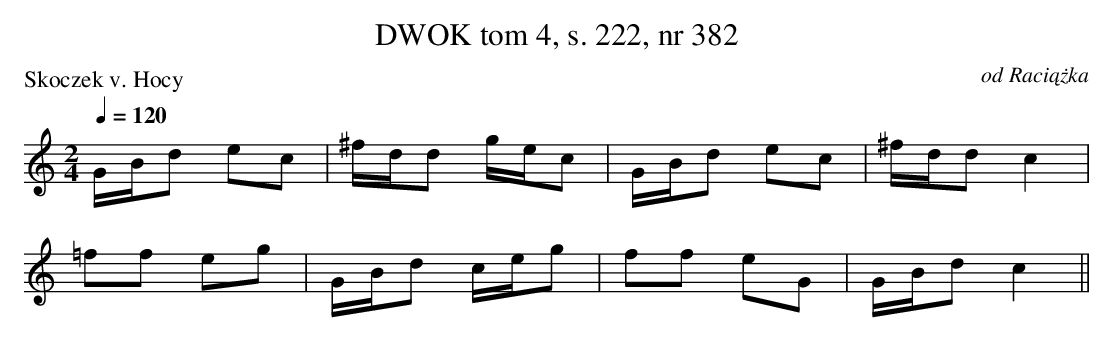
X:1
T: DWOK tom 4, s. 222, nr 382
O:od Raciążka
P:Skoczek v. Hocy
L:1/8
M:2/4
K:C
Q:1/4=120
G/B/d ec|^f/d/d g/e/c|G/B/d ec|^f/d/dc2|
=ff eg|G/B/d c/e/g|ff eG|G/B/dc2||
